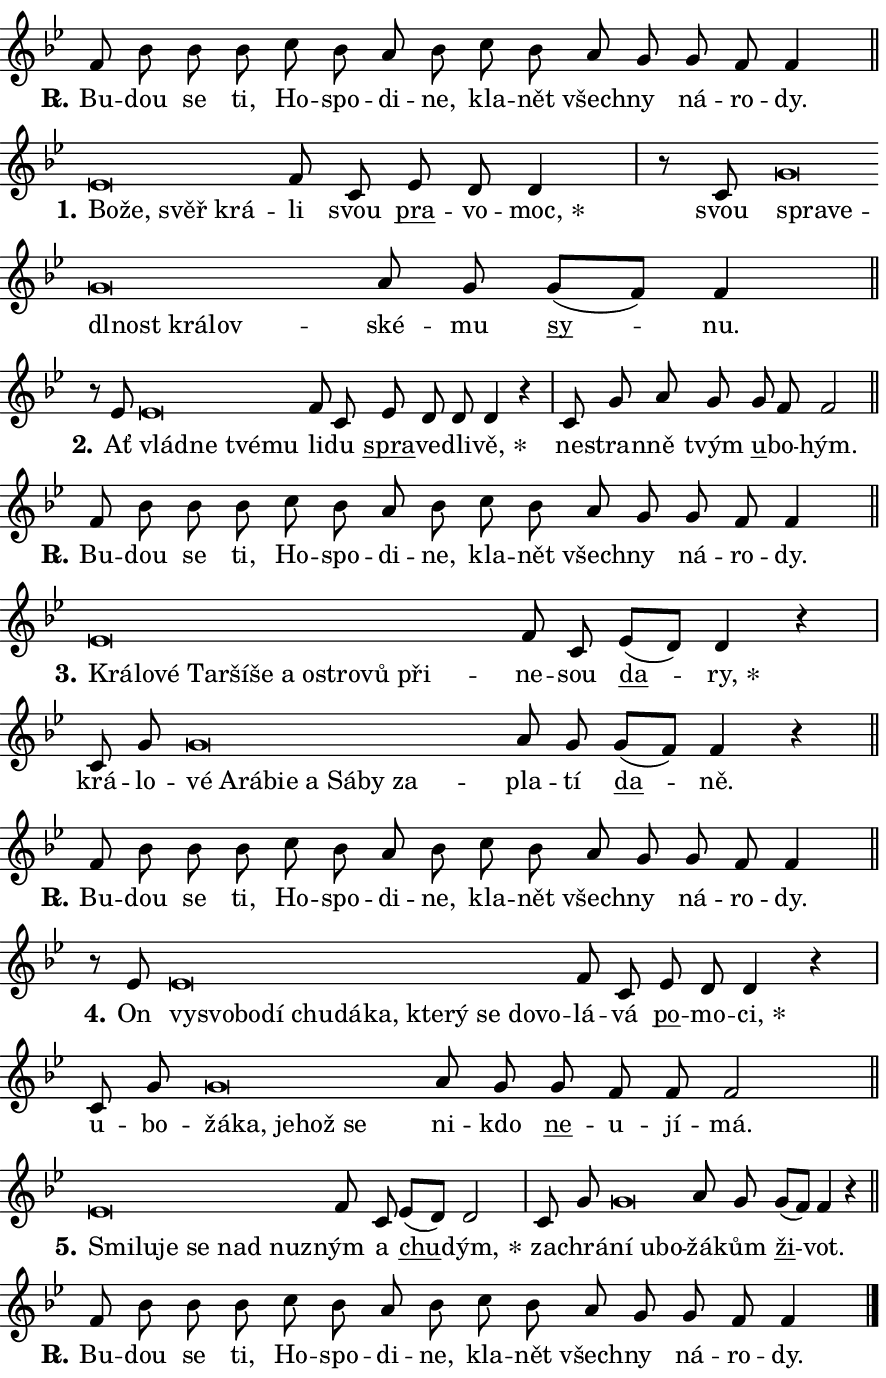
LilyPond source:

\version "2.24.0"
\header { tagline = "" }
\paper {
  indent = 0\cm
  top-margin = 0\cm
  right-margin = 0.13\cm % to fit lyric hyphens
  bottom-margin = 0\cm
  left-margin = 0\cm
  paper-width = 15\cm
  page-breaking = #ly:one-page-breaking
  system-system-spacing.basic-distance = #11
  score-system-spacing.basic-distance = #11
  ragged-last = ##f
}


%% Author: Thomas Morley
%% https://lists.gnu.org/archive/html/lilypond-user/2020-05/msg00002.html
#(define (line-position grob)
"Returns position of @var[grob} in current system:
   @code{'start}, if at first time-step
   @code{'end}, if at last time-step
   @code{'middle} otherwise
"
  (let* ((col (ly:item-get-column grob))
         (ln (ly:grob-object col 'left-neighbor))
         (rn (ly:grob-object col 'right-neighbor))
         (col-to-check-left (if (ly:grob? ln) ln col))
         (col-to-check-right (if (ly:grob? rn) rn col))
         (break-dir-left
           (and
             (ly:grob-property col-to-check-left 'non-musical #f)
             (ly:item-break-dir col-to-check-left)))
         (break-dir-right
           (and
             (ly:grob-property col-to-check-right 'non-musical #f)
             (ly:item-break-dir col-to-check-right))))
        (cond ((eqv? 1 break-dir-left) 'start)
              ((eqv? -1 break-dir-right) 'end)
              (else 'middle))))

#(define (tranparent-at-line-position vctor)
  (lambda (grob)
  "Relying on @code{line-position} select the relevant enry from @var{vctor}.
Used to determine transparency,"
    (case (line-position grob)
      ((end) (not (vector-ref vctor 0)))
      ((middle) (not (vector-ref vctor 1)))
      ((start) (not (vector-ref vctor 2))))))

noteHeadBreakVisibility =
#(define-music-function (break-visibility)(vector?)
"Makes @code{NoteHead}s transparent relying on @var{break-visibility}"
#{
  \override NoteHead.transparent =
    #(tranparent-at-line-position break-visibility)
#})

#(define delete-ledgers-for-transparent-note-heads
  (lambda (grob)
    "Reads whether a @code{NoteHead} is transparent.
If so this @code{NoteHead} is removed from @code{'note-heads} from
@var{grob}, which is supposed to be @code{LedgerLineSpanner}.
As a result ledgers are not printed for this @code{NoteHead}"
    (let* ((nhds-array (ly:grob-object grob 'note-heads))
           (nhds-list
             (if (ly:grob-array? nhds-array)
                 (ly:grob-array->list nhds-array)
                 '()))
           ;; Relies on the transparent-property being done before
           ;; Staff.LedgerLineSpanner.after-line-breaking is executed.
           ;; This is fragile ...
           (to-keep
             (remove
               (lambda (nhd)
                 (ly:grob-property nhd 'transparent #f))
               nhds-list)))
      ;; TODO find a better method to iterate over grob-arrays, similiar
      ;; to filter/remove etc for lists
      ;; For now rebuilt from scratch
      (set! (ly:grob-object grob 'note-heads)  '())
      (for-each
        (lambda (nhd)
          (ly:pointer-group-interface::add-grob grob 'note-heads nhd))
        to-keep))))

squashNotes = {
  \override NoteHead.X-extent = #'(-0.2 . 0.2)
  \override NoteHead.Y-extent = #'(-0.75 . 0)
  \override NoteHead.stencil =
    #(lambda (grob)
       (let ((pos (ly:grob-property grob 'staff-position)))
         (begin
           (if (< pos -7) (display "ERROR: Lower brevis then expected\n") (display ""))
           (if (<= pos -6) ly:text-interface::print ly:note-head::print))))
}
unSquashNotes = {
  \revert NoteHead.X-extent
  \revert NoteHead.Y-extent
  \revert NoteHead.stencil
}

hideNotes = \noteHeadBreakVisibility #begin-of-line-visible
unHideNotes = \noteHeadBreakVisibility #all-visible

% work-around for resetting accidentals
% https://lilypond.org/doc/v2.23/Documentation/notation/displaying-rhythms#unmetered-music
cadenzaMeasure = {
  \cadenzaOff
  \partial 1024 s1024
  \cadenzaOn
}

#(define-markup-command (accent layout props text) (markup?)
  "Underline accented syllable"
  (interpret-markup layout props
    #{\markup \override #'(offset . 4.3) \underline { #text }#}))

responsum = \markup \concat {
  "R" \hspace #-1.05 \path #0.1 #'((moveto 0 0.07) (lineto 0.9 0.8)) \hspace #0.05 "."
}

spaceSize = #0.6828661417322834 % exact space size for TeX Gyre Schola

\layout {
  \context {
    \Staff
    \remove "Time_signature_engraver"
    \override LedgerLineSpanner.after-line-breaking = #delete-ledgers-for-transparent-note-heads
  }
  \context {
    \Lyrics {
      \override LyricSpace.minimum-distance = \spaceSize
      \override LyricText.font-name = #"TeX Gyre Schola"
      \override LyricText.font-size = 1
      \override StanzaNumber.font-name = #"TeX Gyre Schola Bold"
      \override StanzaNumber.font-size = 1
    }
  }
  \context {
    \Score 
    \override NoteHead.text =
      #(lambda (grob) 
        (let ((pos (ly:grob-property grob 'staff-position)))
          #{\markup {
            \combine
              \halign #-0.55 \raise #(if (= pos -6) 0 0.5) \override #'(thickness . 2) \draw-line #'(3.2 . 0)
              \musicglyph "noteheads.sM1"
          }#}))
  }
}

% magnetic-lyrics.ily
%
%   written by
%     Jean Abou Samra <jean@abou-samra.fr>
%     Werner Lemberg <wl@gnu.org>
%
%   adapted by
%     Jiri Hon <jiri.hon@gmail.com>
%
% Version 2022-Apr-15

% https://www.mail-archive.com/lilypond-user@gnu.org/msg149350.html

#(define (Left_hyphen_pointer_engraver context)
   "Collect syllable-hyphen-syllable occurrences in lyrics and store
them in properties.  This engraver only looks to the left.  For
example, if the lyrics input is @code{foo -- bar}, it does the
following.

@itemize @bullet
@item
Set the @code{text} property of the @code{LyricHyphen} grob between
@q{foo} and @q{bar} to @code{foo}.

@item
Set the @code{left-hyphen} property of the @code{LyricText} grob with
text @q{foo} to the @code{LyricHyphen} grob between @q{foo} and
@q{bar}.
@end itemize

Use this auxiliary engraver in combination with the
@code{lyric-@/text::@/apply-@/magnetic-@/offset!} hook."
   (let ((hyphen #f)
         (text #f))
     (make-engraver
      (acknowledgers
       ((lyric-syllable-interface engraver grob source-engraver)
        (set! text grob)))
      (end-acknowledgers
       ((lyric-hyphen-interface engraver grob source-engraver)
        ;(when (not (grob::has-interface grob 'lyric-space-interface))
          (set! hyphen grob)));)
      ((stop-translation-timestep engraver)
       (when (and text hyphen)
         (ly:grob-set-object! text 'left-hyphen hyphen))
       (set! text #f)
       (set! hyphen #f)))))

#(define (lyric-text::apply-magnetic-offset! grob)
   "If the space between two syllables is less than the value in
property @code{LyricText@/.details@/.squash-threshold}, move the right
syllable to the left so that it gets concatenated with the left
syllable.

Use this function as a hook for
@code{LyricText@/.after-@/line-@/breaking} if the
@code{Left_@/hyphen_@/pointer_@/engraver} is active."
   (let ((hyphen (ly:grob-object grob 'left-hyphen #f)))
     (when hyphen
       (let ((left-text (ly:spanner-bound hyphen LEFT)))
         (when (grob::has-interface left-text 'lyric-syllable-interface)
           (let* ((common (ly:grob-common-refpoint grob left-text X))
                  (this-x-ext (ly:grob-extent grob common X))
                  (left-x-ext
                   (begin
                     ;; Trigger magnetism for left-text.
                     (ly:grob-property left-text 'after-line-breaking)
                     (ly:grob-extent left-text common X)))
                  ;; `delta` is the gap width between two syllables.
                  (delta (- (interval-start this-x-ext)
                            (interval-end left-x-ext)))
                  (details (ly:grob-property grob 'details))
                  (threshold (assoc-get 'squash-threshold details 0.2)))
             (when (< delta threshold)
               (let* (;; We have to manipulate the input text so that
                      ;; ligatures crossing syllable boundaries are not
                      ;; disabled.  For languages based on the Latin
                      ;; script this is essentially a beautification.
                      ;; However, for non-Western scripts it can be a
                      ;; necessity.
                      (lt (ly:grob-property left-text 'text))
                      (rt (ly:grob-property grob 'text))
                      (is-space (grob::has-interface hyphen 'lyric-space-interface))
                      (space (if is-space " " ""))
                      (extra-delta (if is-space spaceSize 0))
                      ;; Append new syllable.
                      (ltrt-space (if (and (string? lt) (string? rt))
                                (string-append lt space rt)
                                (make-concat-markup (list lt space rt))))
                      ;; Right-align `ltrt` to the right side.
                      (ltrt-space-markup (grob-interpret-markup
                               grob
                               (make-translate-markup
                                (cons (interval-length this-x-ext) 0)
                                (make-right-align-markup ltrt-space)))))
                 (begin
                   ;; Don't print `left-text`.
                   (ly:grob-set-property! left-text 'stencil #f)
                   ;; Set text and stencil (which holds all collected
                   ;; syllables so far) and shift it to the left.
                   (ly:grob-set-property! grob 'text ltrt-space)
                   (ly:grob-set-property! grob 'stencil ltrt-space-markup)
                   (ly:grob-translate-axis! grob (- (- delta extra-delta)) X))))))))))


#(define (lyric-hyphen::displace-bounds-first grob)
   ;; Make very sure this callback isn't triggered too early.
   (let ((left (ly:spanner-bound grob LEFT))
         (right (ly:spanner-bound grob RIGHT)))
     (ly:grob-property left 'after-line-breaking)
     (ly:grob-property right 'after-line-breaking)
     (ly:lyric-hyphen::print grob)))

squashThreshold = #0.4

\layout {
  \context {
    \Lyrics
    \consists #Left_hyphen_pointer_engraver
    \override LyricText.after-line-breaking =
      #lyric-text::apply-magnetic-offset!
    \override LyricHyphen.stencil = #lyric-hyphen::displace-bounds-first
    \override LyricText.details.squash-threshold = \squashThreshold
    \override LyricHyphen.minimum-distance = 0
    \override LyricHyphen.minimum-length = \squashThreshold
  }
}

squashText = \override LyricText.details.squash-threshold = 9999
unSquashText = \override LyricText.details.squash-threshold = \squashThreshold

leftText = \override LyricText.self-alignment-X = #LEFT
unLeftText = \revert LyricText.self-alignment-X

starOffset = #(lambda (grob) 
                (let ((x_offset (ly:self-alignment-interface::aligned-on-x-parent grob)))
                  (if (= x_offset 0) 0 (+ x_offset 1.2))))

star = #(define-music-function (syllable)(string?)
"Append star separator at the end of a syllable"
#{
  \once \override LyricText.X-offset = #starOffset
  \lyricmode { \markup {
    #syllable
    \override #'((font-name . "TeX Gyre Schola Bold")) \hspace #0.2 \lower #0.65 \larger "*"
  } }
#})

starAccent = #(define-music-function (syllable)(string?)
"Append star separator at the end of a syllable and make accent"
#{
  \once \override LyricText.X-offset = #starOffset
  \lyricmode { \markup {
    \accent #syllable
    \override #'((font-name . "TeX Gyre Schola Bold")) \hspace #0.2 \lower #0.65 \larger "*"
  } }
#})

breath = #(define-music-function (syllable)(string?)
"Append breathing indicator at the end of a syllable"
#{
  \lyricmode { \markup { #syllable "+" } }
#})

optionalBreath = #(define-music-function (syllable)(string?)
"Append optional breathing indicator at the end of a syllable"
#{
  \lyricmode { \markup { #syllable "(+)" } }
#})


\score {
    <<
        \new Voice = "melody" { \cadenzaOn \key bes \major \relative { f'8 bes bes bes \bar "" c bes a bes \bar "" c bes a g \bar "" g f f4 \cadenzaMeasure \bar "||" \break } }
        \new Lyrics \lyricsto "melody" { \lyricmode { \set stanza = \responsum
Bu -- dou se ti, Ho -- spo -- di -- ne, kla -- nět všech -- ny ná -- ro -- dy. } }
    >>
    \layout {}
}

\score {
    <<
        \new Voice = "melody" { \cadenzaOn \key bes \major \relative { \squashNotes es'\breve*1/16 \hideNotes \breve*1/16 \bar "" \breve*1/16 \breve*1/16 \bar "" \unHideNotes \unSquashNotes f8 c \bar "" es d d4 \cadenzaMeasure \bar "|" r8 c \squashNotes g'\breve*1/16 \hideNotes \breve*1/16 \bar "" \breve*1/16 \bar "" \breve*1/16 \bar "" \breve*1/16 \breve*1/16 \bar "" \unHideNotes \unSquashNotes a8 g \bar "" g[( f)] f4 \cadenzaMeasure \bar "||" \break } }
        \new Lyrics \lyricsto "melody" { \lyricmode { \set stanza = "1."
\leftText Bo -- \squashText že, svěř krá -- \unLeftText \unSquashText li svou \markup \accent pra -- vo -- \star moc, svou \leftText spra -- \squashText ve -- dl -- nost krá -- lov -- \unLeftText \unSquashText ské -- mu \markup \accent sy -- nu. } }
    >>
    \layout {}
}

\score {
    <<
        \new Voice = "melody" { \cadenzaOn \key bes \major \relative { r8 es' \squashNotes es\breve*1/16 \hideNotes \breve*1/16 \bar "" \breve*1/16 \breve*1/16 \bar "" \unHideNotes \unSquashNotes f8 c \bar "" es d d d4 r \cadenzaMeasure \bar "|" c8 g' a g \bar "" g f f2 \cadenzaMeasure \bar "||" \break } }
        \new Lyrics \lyricsto "melody" { \lyricmode { \set stanza = "2."
Ať \leftText vlád -- \squashText ne tvé -- mu \unLeftText \unSquashText li -- du \markup \accent spra -- ve -- dli -- \star vě, ne -- stran -- ně tvým \markup \accent u -- bo -- hým. } }
    >>
    \layout {}
}

\score {
    <<
        \new Voice = "melody" { \cadenzaOn \key bes \major \relative { f'8 bes bes bes \bar "" c bes a bes \bar "" c bes a g \bar "" g f f4 \cadenzaMeasure \bar "||" \break } }
        \new Lyrics \lyricsto "melody" { \lyricmode { \set stanza = \responsum
Bu -- dou se ti, Ho -- spo -- di -- ne, kla -- nět všech -- ny ná -- ro -- dy. } }
    >>
    \layout {}
}

\score {
    <<
        \new Voice = "melody" { \cadenzaOn \key bes \major \relative { \squashNotes es'\breve*1/16 \hideNotes \breve*1/16 \bar "" \breve*1/16 \bar "" \breve*1/16 \bar "" \breve*1/16 \bar "" \breve*1/16 \bar "" \breve*1/16 \bar "" \breve*1/16 \bar "" \breve*1/16 \bar "" \breve*1/16 \breve*1/16 \bar "" \unHideNotes \unSquashNotes f8 c \bar "" es[( d)] d4 r \cadenzaMeasure \bar "|" c8 g' \bar "" \squashNotes g\breve*1/16 \hideNotes \breve*1/16 \bar "" \breve*1/16 \bar "" \breve*1/16 \bar "" \breve*1/16 \bar "" \breve*1/16 \bar "" \breve*1/16 \bar "" \breve*1/16 \breve*1/16 \bar "" \unHideNotes \unSquashNotes a8 g \bar "" g[( f)] f4 r \cadenzaMeasure \bar "||" \break } }
        \new Lyrics \lyricsto "melody" { \lyricmode { \set stanza = "3."
\leftText Krá -- \squashText lo -- vé Tar -- ší -- še a o -- stro -- vů při -- \unLeftText \unSquashText ne -- sou \markup \accent da -- \star ry, krá -- lo -- \leftText vé \squashText A -- rá -- bi -- e a Sá -- by za -- \unLeftText \unSquashText pla -- tí \markup \accent da -- ně. } }
    >>
    \layout {}
}

\score {
    <<
        \new Voice = "melody" { \cadenzaOn \key bes \major \relative { f'8 bes bes bes \bar "" c bes a bes \bar "" c bes a g \bar "" g f f4 \cadenzaMeasure \bar "||" \break } }
        \new Lyrics \lyricsto "melody" { \lyricmode { \set stanza = \responsum
Bu -- dou se ti, Ho -- spo -- di -- ne, kla -- nět všech -- ny ná -- ro -- dy. } }
    >>
    \layout {}
}

\score {
    <<
        \new Voice = "melody" { \cadenzaOn \key bes \major \relative { r8 es' \squashNotes es\breve*1/16 \hideNotes \breve*1/16 \bar "" \breve*1/16 \bar "" \breve*1/16 \bar "" \breve*1/16 \bar "" \breve*1/16 \bar "" \breve*1/16 \bar "" \breve*1/16 \bar "" \breve*1/16 \bar "" \breve*1/16 \bar "" \breve*1/16 \breve*1/16 \bar "" \unHideNotes \unSquashNotes f8 c \bar "" es d d4 r \cadenzaMeasure \bar "|" c8 g' \bar "" \squashNotes g\breve*1/16 \hideNotes \breve*1/16 \bar "" \breve*1/16 \bar "" \breve*1/16 \breve*1/16 \bar "" \unHideNotes \unSquashNotes a8 g \bar "" g f f f2 \cadenzaMeasure \bar "||" \break } }
        \new Lyrics \lyricsto "melody" { \lyricmode { \set stanza = "4."
On \leftText vy -- \squashText svo -- bo -- dí chu -- dá -- ka, kte -- rý se do -- vo -- \unLeftText \unSquashText lá -- vá \markup \accent po -- mo -- \star ci, u -- bo -- \leftText žá -- \squashText ka, je -- hož se \unLeftText \unSquashText ni -- kdo \markup \accent ne -- u -- jí -- má. } }
    >>
    \layout {}
}

\score {
    <<
        \new Voice = "melody" { \cadenzaOn \key bes \major \relative { \squashNotes es'\breve*1/16 \hideNotes \breve*1/16 \bar "" \breve*1/16 \bar "" \breve*1/16 \bar "" \breve*1/16 \breve*1/16 \bar "" \unHideNotes \unSquashNotes f8 c \bar "" es[( d)] d2 \cadenzaMeasure \bar "|" c8 g' \bar "" \squashNotes g\breve*1/16 \hideNotes \breve*1/16 \breve*1/16 \bar "" \unHideNotes \unSquashNotes a8 g \bar "" g[( f)] f4 r \cadenzaMeasure \bar "||" \break } }
        \new Lyrics \lyricsto "melody" { \lyricmode { \set stanza = "5."
\leftText Smi -- \squashText lu -- je se nad nuz -- \unLeftText \unSquashText ným a \markup \accent chu -- \star dým, za -- chrá -- \leftText ní \squashText u -- bo -- \unLeftText \unSquashText žá -- kům \markup \accent ži -- vot. } }
    >>
    \layout {}
}

\score {
    <<
        \new Voice = "melody" { \cadenzaOn \key bes \major \relative { f'8 bes bes bes \bar "" c bes a bes \bar "" c bes a g \bar "" g f f4 \cadenzaMeasure \bar "||" \break } \bar "|." }
        \new Lyrics \lyricsto "melody" { \lyricmode { \set stanza = \responsum
Bu -- dou se ti, Ho -- spo -- di -- ne, kla -- nět všech -- ny ná -- ro -- dy. } }
    >>
    \layout {}
}
